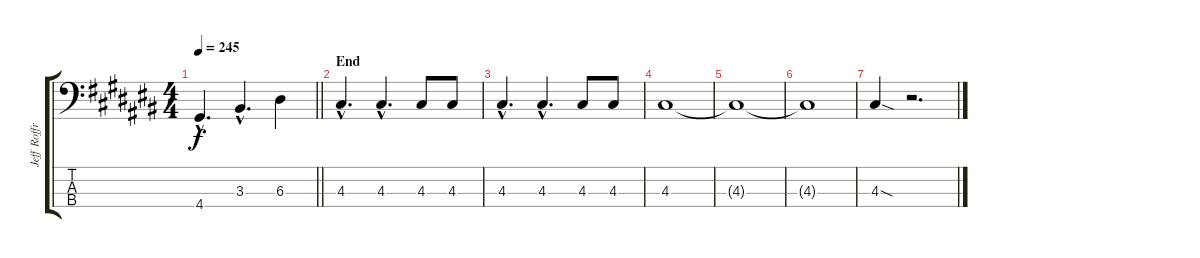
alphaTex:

\track ("Jeff Roffredo" "Jeff Roffr") {instrument slapbass1}
\staff {score tabs}
\tuning (G2 D2 A1 E1) {hide}
\ts (4 4)
\tempo 245
\clef f4
\barLineRight lightlight
\ks c#
4.4{hac}.4{d dy f} 3.3{hac}.4{d} 6.3.4 |
\section ("" "End")
4.3{hac}.4{d} 4.3{hac}.4{d} 4.3.8 4.3.8 |
4.3{hac}.4{d} 4.3{hac}.4{d} 4.3.8 4.3.8 |
4.3.1 |
4.3{t}.1 |
4.3{t}.1 |
4.3{sod}.4 r.2{d}
